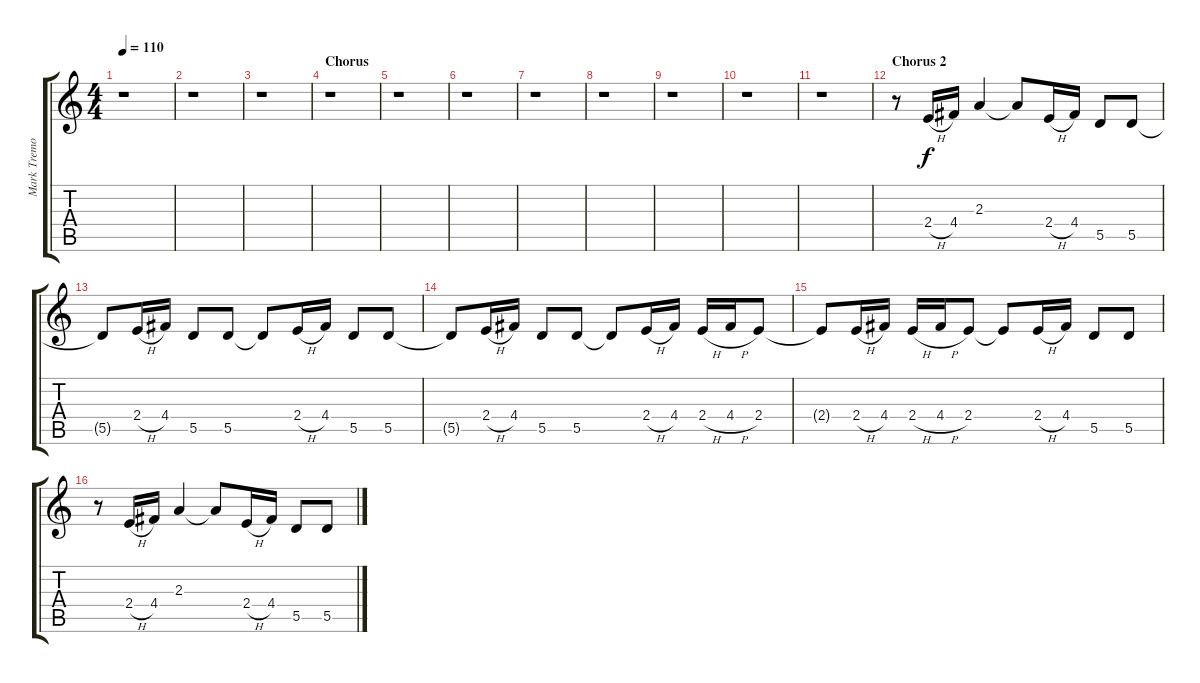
\track ("Mark Tremonti (dist.)" "Mark Tremo") {instrument distortionguitar}
\staff {score tabs}
\tuning (E4 B3 G3 D3 A2 D2) {hide}
\ts (4 4)
\tempo 110
\clef g2
\ks c
r.1{dy f} |
r.1 |
r.1 |
\section ("" "Chorus")
r.1 |
r.1 |
r.1 |
r.1 |
r.1 |
r.1 |
r.1 |
r.1 |
\section ("" "Chorus 2")
r.8 2.4{h}.16 4.4.16 2.3.4 2.3{t}.8 2.4{h}.16 4.4.16 5.5.8 5.5.8 |
5.5{t}.8 2.4{h}.16 4.4.16 5.5.8 5.5.8 5.5{t}.8 2.4{h}.16 4.4.16 5.5.8 5.5.8 |
5.5{t}.8 2.4{h}.16 4.4.16 5.5.8 5.5.8 5.5{t}.8 2.4{h}.16 4.4.16 2.4{h}.16 4.4{h}.16 2.4.8 |
2.4{t}.8 2.4{h}.16 4.4.16 2.4{h}.16 4.4{h}.16 2.4.8 2.4{t}.8 2.4{h}.16 4.4.16 5.5.8 5.5.8 |
r.8 2.4{h}.16 4.4.16 2.3.4 2.3{t}.8 2.4{h}.16 4.4.16 5.5.8 5.5.8
